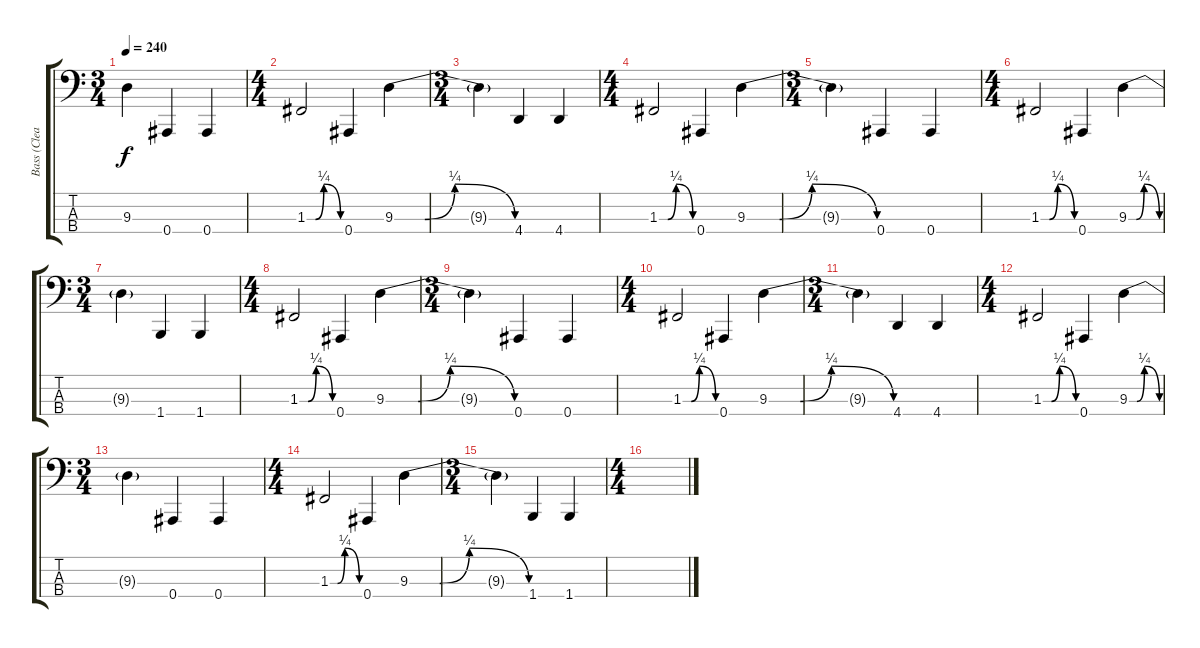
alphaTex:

\track ("Bass (Clean)" "Bass (Clea") {instrument electricbasspick}
\staff {score tabs}
\tuning (Eb2 Bb1 F1 Bb0) {hide}
\ts (3 4)
\tempo 240
\clef f4
\ks c
9.3{t}.4{dy f} 0.4.4 0.4.4 |
\ts (4 4)
1.3{be (custom 0 0 15 0 30 1 60 0)}.2 0.4.4 9.3{be (custom 0 0 15 0 30 1 60 0)}.4 |
\ts (3 4)
9.3{t}.4 4.4.4 4.4.4 |
\ts (4 4)
1.3{be (custom 0 0 15 0 30 1 60 0)}.2 0.4.4 9.3{be (custom 0 0 15 0 30 1 60 0)}.4 |
\ts (3 4)
9.3{t}.4 0.4.4{volume 5} 0.4.4 |
\ts (4 4)
1.3{be (custom 0 0 15 0 30 1 60 0)}.2 0.4.4 9.3{be (custom 0 0 15 0 30 1 60 0)}.4 |
\ts (3 4)
9.3{t}.4 1.4.4 1.4.4 |
\ts (4 4)
1.3{be (custom 0 0 15 0 30 1 60 0)}.2 0.4.4 9.3{be (custom 0 0 15 0 30 1 60 0)}.4 |
\ts (3 4)
9.3{t}.4 0.4.4 0.4.4 |
\ts (4 4)
1.3{be (custom 0 0 15 0 30 1 60 0)}.2 0.4.4{volume 0} 9.3{be (custom 0 0 15 0 30 1 60 0)}.4 |
\ts (3 4)
9.3{t}.4 4.4.4 4.4.4 |
\ts (4 4)
1.3{be (custom 0 0 15 0 30 1 60 0)}.2 0.4.4 9.3{be (custom 0 0 15 0 30 1 60 0)}.4 |
\ts (3 4)
9.3{t}.4 0.4.4 0.4.4 |
\ts (4 4)
1.3{be (custom 0 0 15 0 30 1 60 0)}.2 0.4.4 9.3{be (custom 0 0 15 0 30 1 60 0)}.4 |
\ts (3 4)
9.3{t}.4 1.4.4 1.4.4 |
\ts (4 4)
